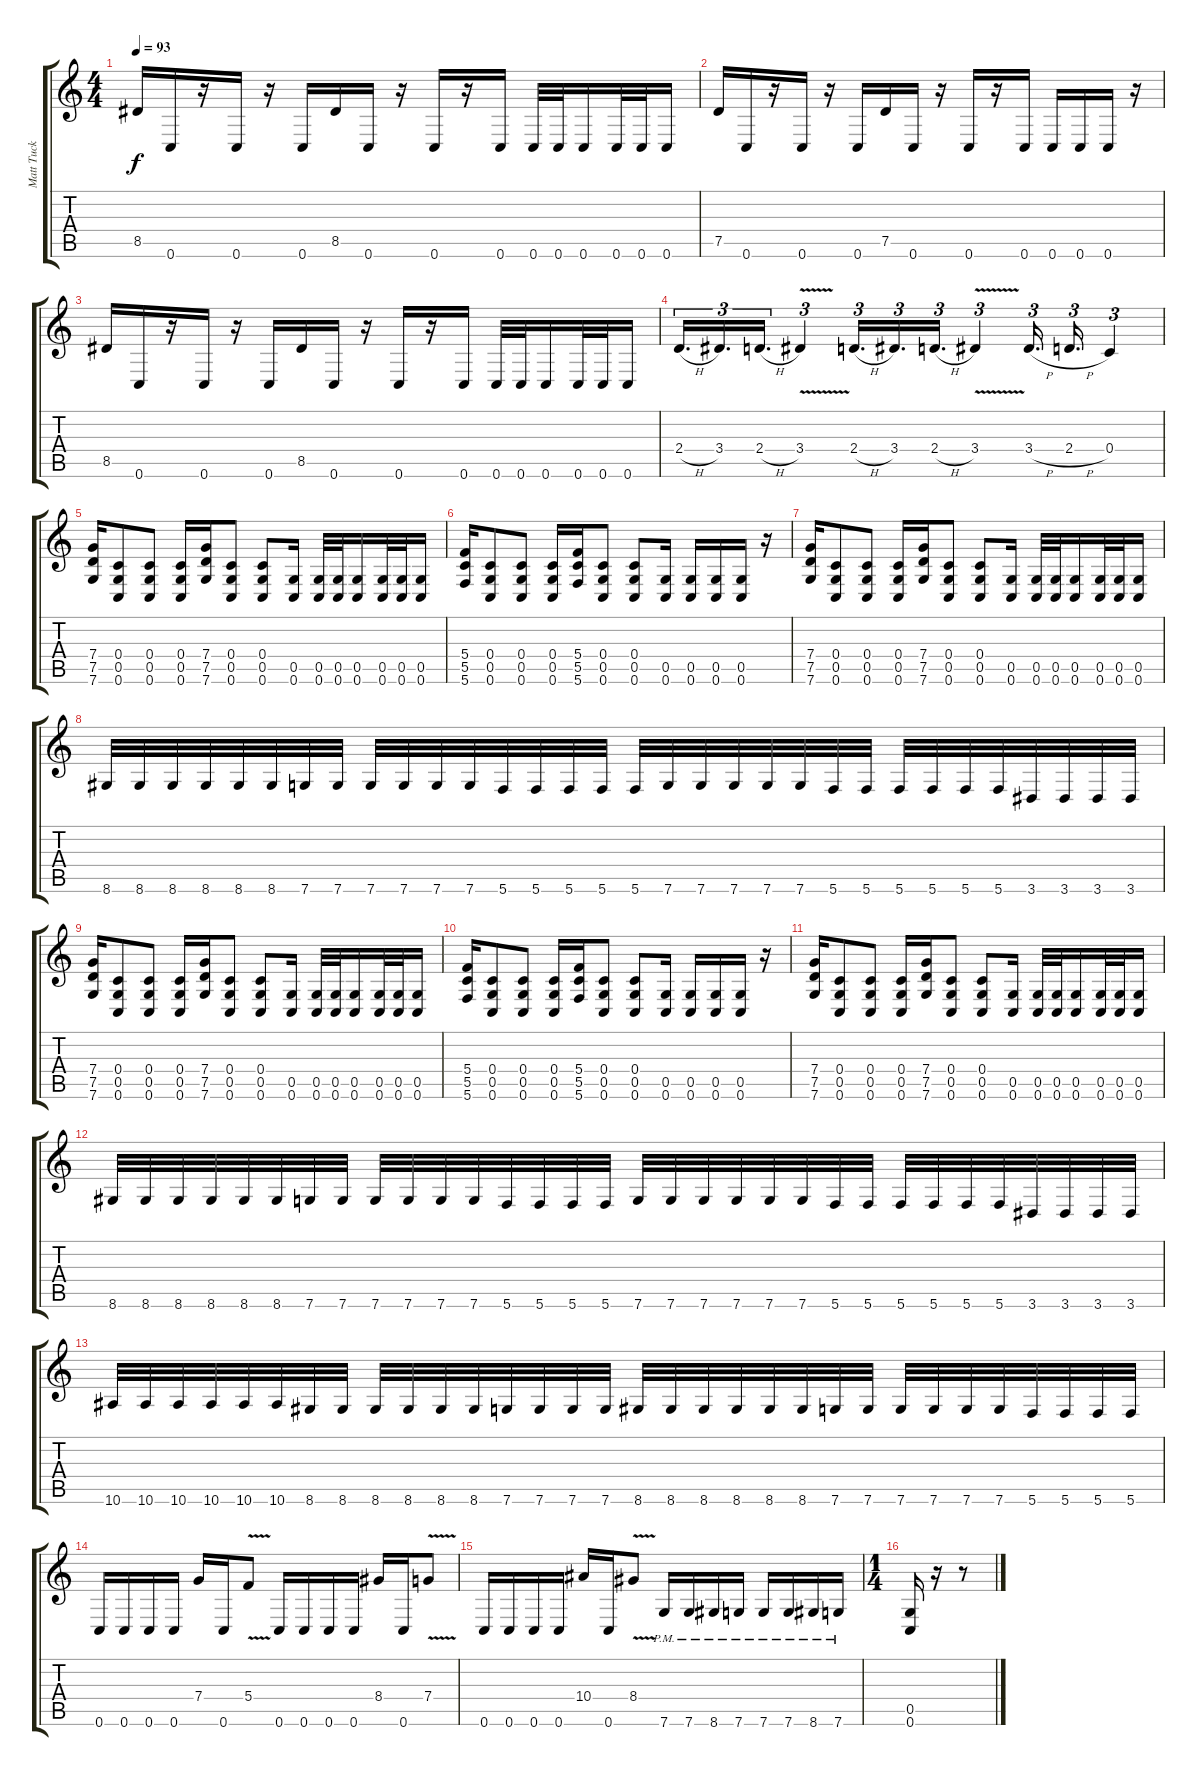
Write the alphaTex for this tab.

\track ("Matt Tuck" "Matt Tuck") {instrument distortionguitar}
\staff {score tabs}
\tuning (D4 A3 F3 C3 G2 C2) {hide}
\ts (4 4)
\tempo 93
\clef g2
\ks c
8.5.16{dy f} 0.6.16 r.16 0.6.16 r.16 0.6.16 8.5.16 0.6.16 r.16 0.6.16 r.16 0.6.16 0.6.32 0.6.32 0.6.16 0.6.32 0.6.32 0.6.16 |
7.5.16 0.6.16 r.16 0.6.16 r.16 0.6.16 7.5.16 0.6.16 r.16 0.6.16 r.16 0.6.16 0.6.16 0.6.16 0.6.16 r.16 |
8.5.16 0.6.16 r.16 0.6.16 r.16 0.6.16 8.5.16 0.6.16 r.16 0.6.16 r.16 0.6.16 0.6.32 0.6.32 0.6.16 0.6.32 0.6.32 0.6.16 |
2.4{h}.16{d tu (3 2)} 3.4.16{d tu (3 2)} 2.4{h}.16{d tu (3 2)} 3.4{v}.4{tu (3 2)} 2.4{h}.16{d tu (3 2)} 3.4.16{d tu (3 2)} 2.4{h}.16{d tu (3 2)} 3.4{v}.4{tu (3 2)} 3.4{h}.16{d tu (3 2)} 2.4{h}.16{d tu (3 2)} 0.4.4{tu (3 2)} |
(7.4 7.5 7.6).16 (0.4 0.5 0.6).8 (0.4 0.5 0.6).8 (0.4 0.5 0.6).16 (7.4 7.5 7.6).16 (0.4 0.5 0.6).8 (0.4 0.5 0.6).8 (0.5 0.6).16 (0.5 0.6).32 (0.5 0.6).32 (0.5 0.6).16 (0.5 0.6).32 (0.5 0.6).32 (0.5 0.6).16 |
(5.4 5.5 5.6).16 (0.4 0.5 0.6).8 (0.4 0.5 0.6).8 (0.4 0.5 0.6).16 (5.4 5.5 5.6).16 (0.4 0.5 0.6).8 (0.4 0.5 0.6).8 (0.5 0.6).16 (0.5 0.6).16 (0.5 0.6).16 (0.5 0.6).16 r.16 |
(7.4 7.5 7.6).16 (0.4 0.5 0.6).8 (0.4 0.5 0.6).8 (0.4 0.5 0.6).16 (7.4 7.5 7.6).16 (0.4 0.5 0.6).8 (0.4 0.5 0.6).8 (0.5 0.6).16 (0.5 0.6).32 (0.5 0.6).32 (0.5 0.6).16 (0.5 0.6).32 (0.5 0.6).32 (0.5 0.6).16 |
8.6.32 8.6.32 8.6.32 8.6.32 8.6.32 8.6.32 7.6.32 7.6.32 7.6.32 7.6.32 7.6.32 7.6.32 5.6.32 5.6.32 5.6.32 5.6.32 5.6.32 7.6.32 7.6.32 7.6.32 7.6.32 7.6.32 5.6.32 5.6.32 5.6.32 5.6.32 5.6.32 5.6.32 3.6.32 3.6.32 3.6.32 3.6.32 |
(7.4 7.5 7.6).16 (0.4 0.5 0.6).8 (0.4 0.5 0.6).8 (0.4 0.5 0.6).16 (7.4 7.5 7.6).16 (0.4 0.5 0.6).8 (0.4 0.5 0.6).8 (0.5 0.6).16 (0.5 0.6).32 (0.5 0.6).32 (0.5 0.6).16 (0.5 0.6).32 (0.5 0.6).32 (0.5 0.6).16 |
(5.4 5.5 5.6).16 (0.4 0.5 0.6).8 (0.4 0.5 0.6).8 (0.4 0.5 0.6).16 (5.4 5.5 5.6).16 (0.4 0.5 0.6).8 (0.4 0.5 0.6).8 (0.5 0.6).16 (0.5 0.6).16 (0.5 0.6).16 (0.5 0.6).16 r.16 |
(7.4 7.5 7.6).16 (0.4 0.5 0.6).8 (0.4 0.5 0.6).8 (0.4 0.5 0.6).16 (7.4 7.5 7.6).16 (0.4 0.5 0.6).8 (0.4 0.5 0.6).8 (0.5 0.6).16 (0.5 0.6).32 (0.5 0.6).32 (0.5 0.6).16 (0.5 0.6).32 (0.5 0.6).32 (0.5 0.6).16 |
8.6.32 8.6.32 8.6.32 8.6.32 8.6.32 8.6.32 7.6.32 7.6.32 7.6.32 7.6.32 7.6.32 7.6.32 5.6.32 5.6.32 5.6.32 5.6.32 7.6.32 7.6.32 7.6.32 7.6.32 7.6.32 7.6.32 5.6.32 5.6.32 5.6.32 5.6.32 5.6.32 5.6.32 3.6.32 3.6.32 3.6.32 3.6.32 |
10.6.32 10.6.32 10.6.32 10.6.32 10.6.32 10.6.32 8.6.32 8.6.32 8.6.32 8.6.32 8.6.32 8.6.32 7.6.32 7.6.32 7.6.32 7.6.32 8.6.32 8.6.32 8.6.32 8.6.32 8.6.32 8.6.32 7.6.32 7.6.32 7.6.32 7.6.32 7.6.32 7.6.32 5.6.32 5.6.32 5.6.32 5.6.32 |
0.6.16 0.6.16 0.6.16 0.6.16 7.4.16 0.6.16 5.4{v}.8 0.6.16 0.6.16 0.6.16 0.6.16 8.4.16 0.6.16 7.4{v}.8 |
0.6.16 0.6.16 0.6.16 0.6.16 10.4.16 0.6.16 8.4{v}.8 7.6{pm}.16 7.6{pm}.16 8.6{pm}.16 7.6{pm}.16 7.6{pm}.16 7.6{pm}.16 8.6{pm}.16 7.6{pm}.16 |
\ts (1 4)
(0.5 0.6).16 r.16 r.8
